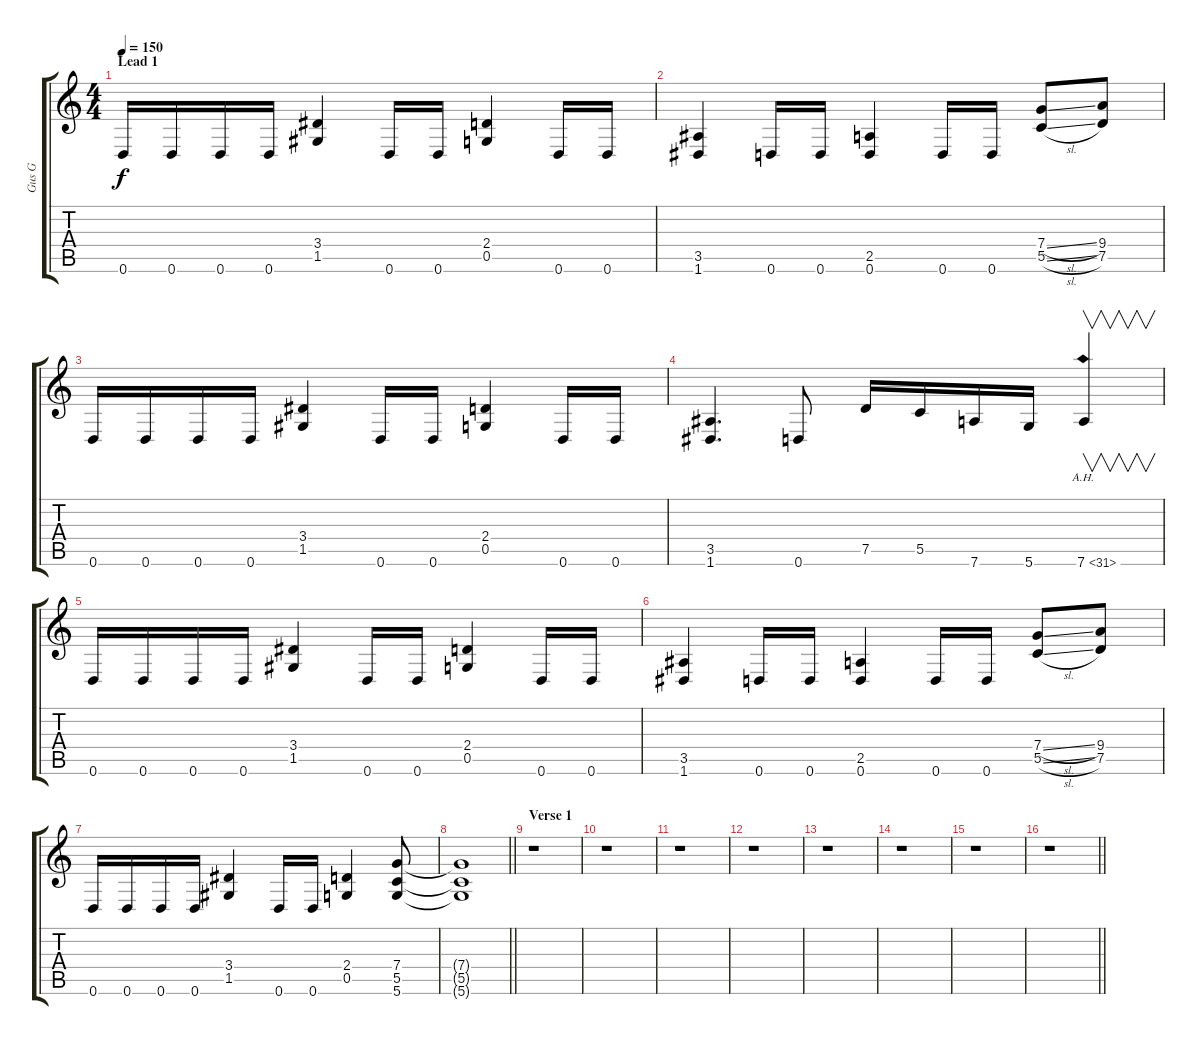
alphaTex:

\track ("Gus G" "Gus G") {instrument distortionguitar}
\staff {score tabs}
\tuning (D4 A3 F3 C3 G2 D2) {hide}
\ts (4 4)
\section ("" "Lead 1")
\tempo 150
\clef g2
\ks c
0.6.16{dy f} 0.6.16 0.6.16 0.6.16 (3.4 1.5).4 0.6.16 0.6.16 (2.4 0.5).4 0.6.16 0.6.16 |
(3.5 1.6).4 0.6.16 0.6.16 (2.5 0.6).4 0.6.16 0.6.16 (7.4{sl} 5.5{sl}).8 (9.4 7.5).8 |
0.6.16 0.6.16 0.6.16 0.6.16 (3.4 1.5).4 0.6.16 0.6.16 (2.4 0.5).4 0.6.16 0.6.16 |
(3.5 1.6).4{d} 0.6.8 7.5.16 5.5.16 7.6.16 5.6.16 7.6{ah 24}.4{v} |
0.6.16 0.6.16 0.6.16 0.6.16 (3.4 1.5).4 0.6.16 0.6.16 (2.4 0.5).4 0.6.16 0.6.16 |
(3.5 1.6).4 0.6.16 0.6.16 (2.5 0.6).4 0.6.16 0.6.16 (7.4{sl} 5.5{sl}).8 (9.4 7.5).8 |
0.6.16 0.6.16 0.6.16 0.6.16 (3.4 1.5).4 0.6.16 0.6.16 (2.4 0.5).4 (7.4 5.5 5.6).8 |
\barLineRight lightlight
(7.4{t} 5.5{t} 5.6{t}).1 |
\section ("" "Verse 1")
r.1 |
r.1 |
r.1 |
r.1 |
r.1 |
r.1 |
r.1 |
\barLineRight lightlight
r.1
